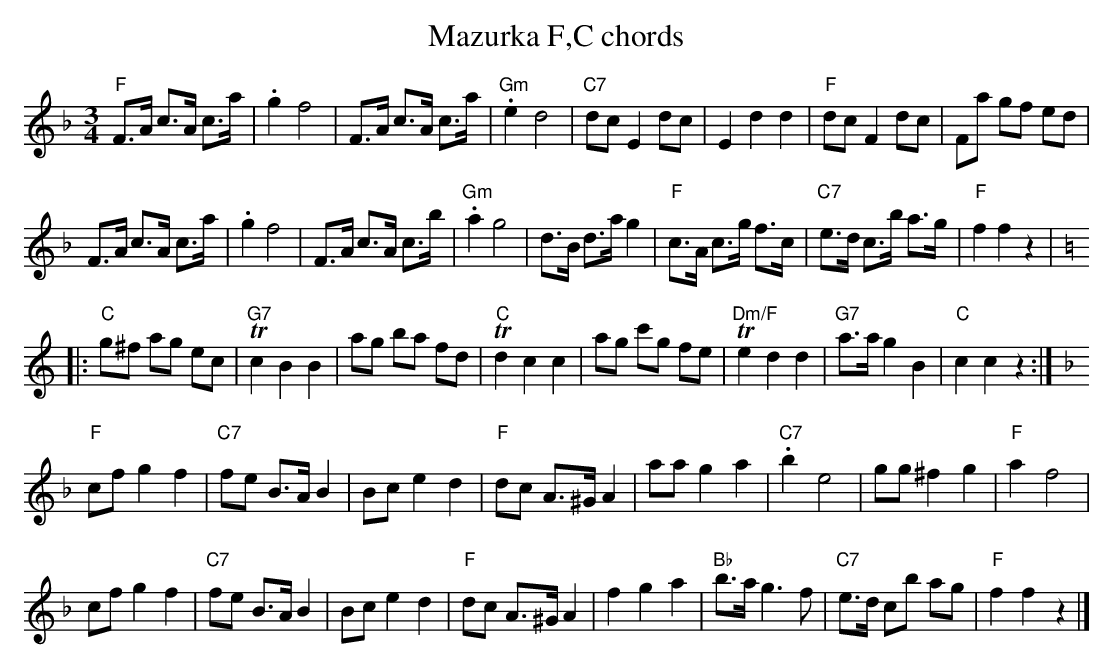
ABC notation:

X:1
T:Mazurka F,C chords
M:3/4
L:1/8
K:F %%MIDI gchordon
"F"F>A c>A c>a | .g2 f4 | F>A c>A c>a | "Gm".e2 d4 | "C7"dc E2 dc | E2d2d2 | "F"dc F2 dc | Fa gf ed |
F>A c>A c>a | .g2 f4 | F>A c>A c>b | "Gm".a2 g4 | d>B d>a g2 | "F"c>A c>g f>c | "C7"e>d c>b a>g | "F"f2f2z2 |  [K:C]
|: "C"g^f ag ec | "G7"Tc2 B2B2 | ag ba fd | "C"Td2 c2 c2 | ag c'g fe | "Dm/F"Te2 d2d2 | "G7"a>a g2 B2 | "C"c2c2z2 :| [K:F]
"F"cf g2f2 | "C7"fe B>A B2 | Bc e2d2 | "F"dc A>^G A2 | aa g2a2 | "C7".b2 e4 | gg ^f2 g2 | "F"a2 f4 |
cf g2f2 | "C7"fe B>A B2 | Bc e2d2 | "F"dc A>^G A2 | f2g2a2 | "Bb"b>a g3f | "C7"e>d cb ag | "F"f2f2z2 |]
